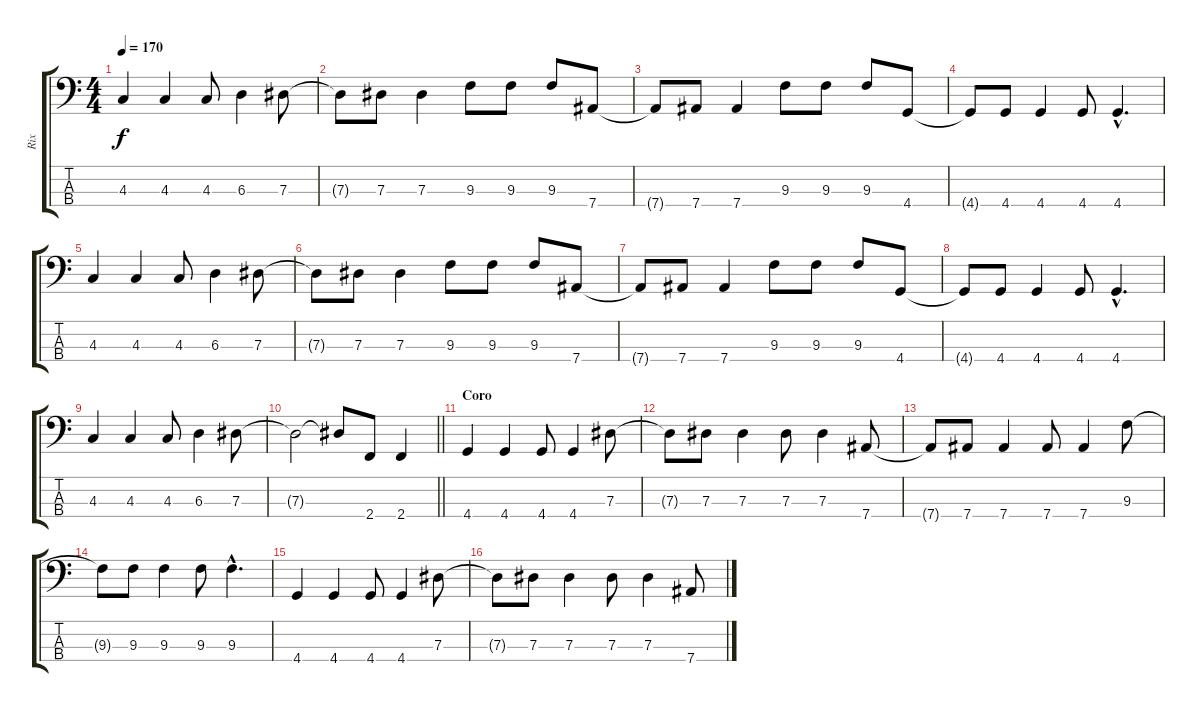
\track ("Rix" "Rix") {instrument acousticbass}
\staff {score tabs}
\tuning (Gb2 Db2 Ab1 Eb1) {hide}
\ts (4 4)
\tempo 170
\clef f4
\ks c
4.3.4{dy f} 4.3.4 4.3.8 6.3.4 7.3.8 |
7.3{t}.8 7.3.8 7.3.4 9.3.8 9.3.8 9.3.8 7.4.8 |
7.4{t}.8 7.4.8 7.4.4 9.3.8 9.3.8 9.3.8 4.4.8 |
4.4{t}.8 4.4.8 4.4.4 4.4.8 4.4{hac}.4{d} |
4.3.4 4.3.4 4.3.8 6.3.4 7.3.8 |
7.3{t}.8 7.3.8 7.3.4 9.3.8 9.3.8 9.3.8 7.4.8 |
7.4{t}.8 7.4.8 7.4.4 9.3.8 9.3.8 9.3.8 4.4.8 |
4.4{t}.8 4.4.8 4.4.4 4.4.8 4.4{hac}.4{d} |
4.3.4 4.3.4 4.3.8 6.3.4 7.3.8 |
\barLineRight lightlight
7.3{t}.2 7.3{t}.8 2.4.8 2.4.4 |
\section ("" "Coro")
4.4.4 4.4.4 4.4.8 4.4.4 7.3.8 |
7.3{t}.8 7.3.8 7.3.4 7.3.8 7.3.4 7.4.8 |
7.4{t}.8 7.4.8 7.4.4 7.4.8 7.4.4 9.3.8 |
9.3{t}.8 9.3.8 9.3.4 9.3.8 9.3{hac}.4{d} |
4.4.4 4.4.4 4.4.8 4.4.4 7.3.8 |
7.3{t}.8 7.3.8 7.3.4 7.3.8 7.3.4 7.4.8
